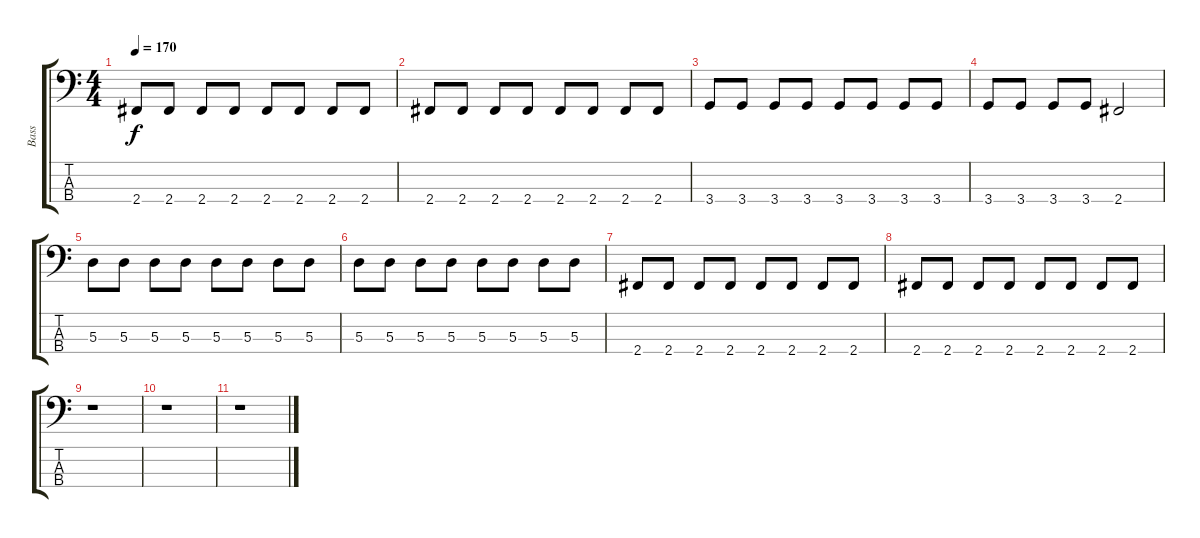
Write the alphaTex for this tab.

\track ("Bass" "Bass") {instrument electricbasspick}
\staff {score tabs}
\tuning (G2 D2 A1 E1) {hide}
\ts (4 4)
\tempo 170
\clef f4
\ks c
2.4.8{dy f} 2.4.8 2.4.8 2.4.8 2.4.8 2.4.8 2.4.8 2.4.8 |
2.4.8 2.4.8 2.4.8 2.4.8 2.4.8 2.4.8 2.4.8 2.4.8 |
3.4.8 3.4.8 3.4.8 3.4.8 3.4.8 3.4.8 3.4.8 3.4.8 |
3.4.8 3.4.8 3.4.8 3.4.8 2.4.2 |
5.3.8 5.3.8 5.3.8 5.3.8 5.3.8 5.3.8 5.3.8 5.3.8 |
5.3.8 5.3.8 5.3.8 5.3.8 5.3.8 5.3.8 5.3.8 5.3.8 |
2.4.8 2.4.8 2.4.8 2.4.8 2.4.8 2.4.8 2.4.8 2.4.8 |
2.4.8 2.4.8 2.4.8 2.4.8 2.4.8 2.4.8 2.4.8 2.4.8 |
r.1 |
r.1 |
r.1
